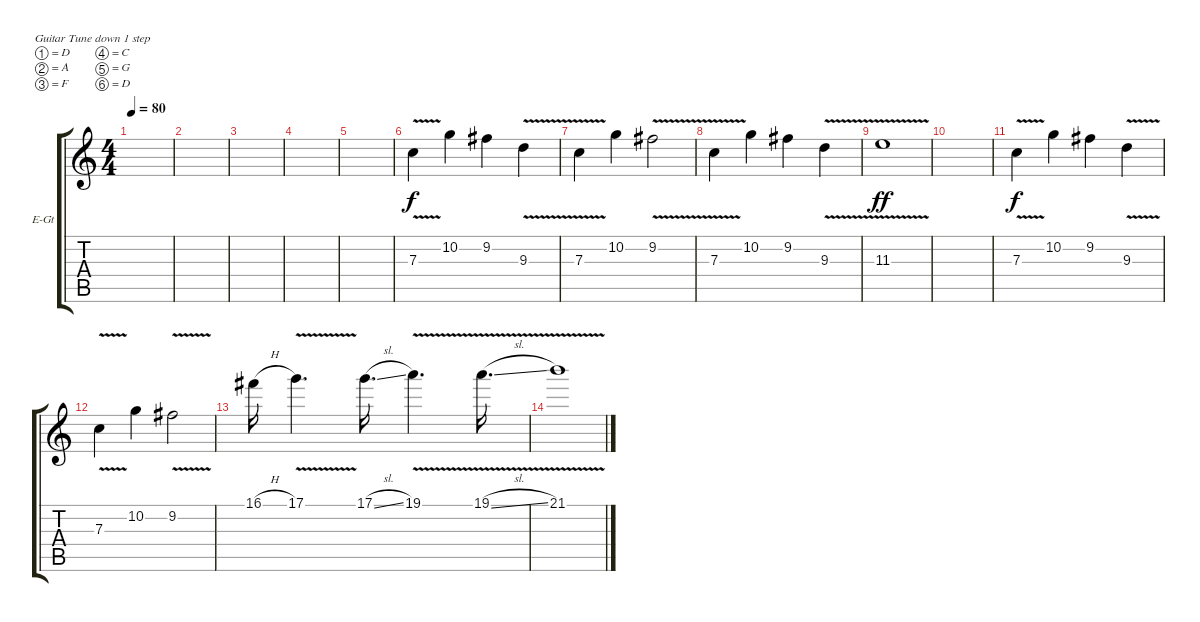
\defaultSystemsLayout 4
\bracketExtendMode groupsimilarinstruments
\firstSystemTrackNameOrientation horizontal
\otherSystemsTrackNameOrientation horizontal
\track ("Intro Synth" "E-Gt") {instrument distortionguitar}
\staff {score tabs}
\tuning (D4 A3 F3 C3 G2 D2)
\ts (4 4)
\tempo 80
\clef g2
\scale
0.333333
\ks c
|
\scale
0.333333 |
\scale
0.333333 |
\scale
0.333333 |
\scale
0.333333 |
\scale
0.333333 7.3{v}.4{dy f} 10.2.4 9.2.4 9.3{v}.4 |
\scale
0.333333 7.3{v}.4 10.2.4 9.2{v}.2 |
\scale
0.333333 7.3{v}.4 10.2.4 9.2.4 9.3{v}.4 |
\scale
0.333333 11.3{v}.1{dy ff} |
\scale
0.333333 |
\scale
0.333333 7.3{v}.4{dy f} 10.2.4 9.2.4 9.3{v}.4 |
\scale
0.333333 7.3{v}.4 10.2.4 9.2{v}.2 |
\scale
0.333333 16.1{h}.16 17.1{v}.4{d} 17.1{sl}.16{d} 19.1{v}.4{d} 19.1{v sl}.16{d} |
\scale
0.333333 21.1{v}.1 |
\scale
0.333333 |
\scale
0.333333
